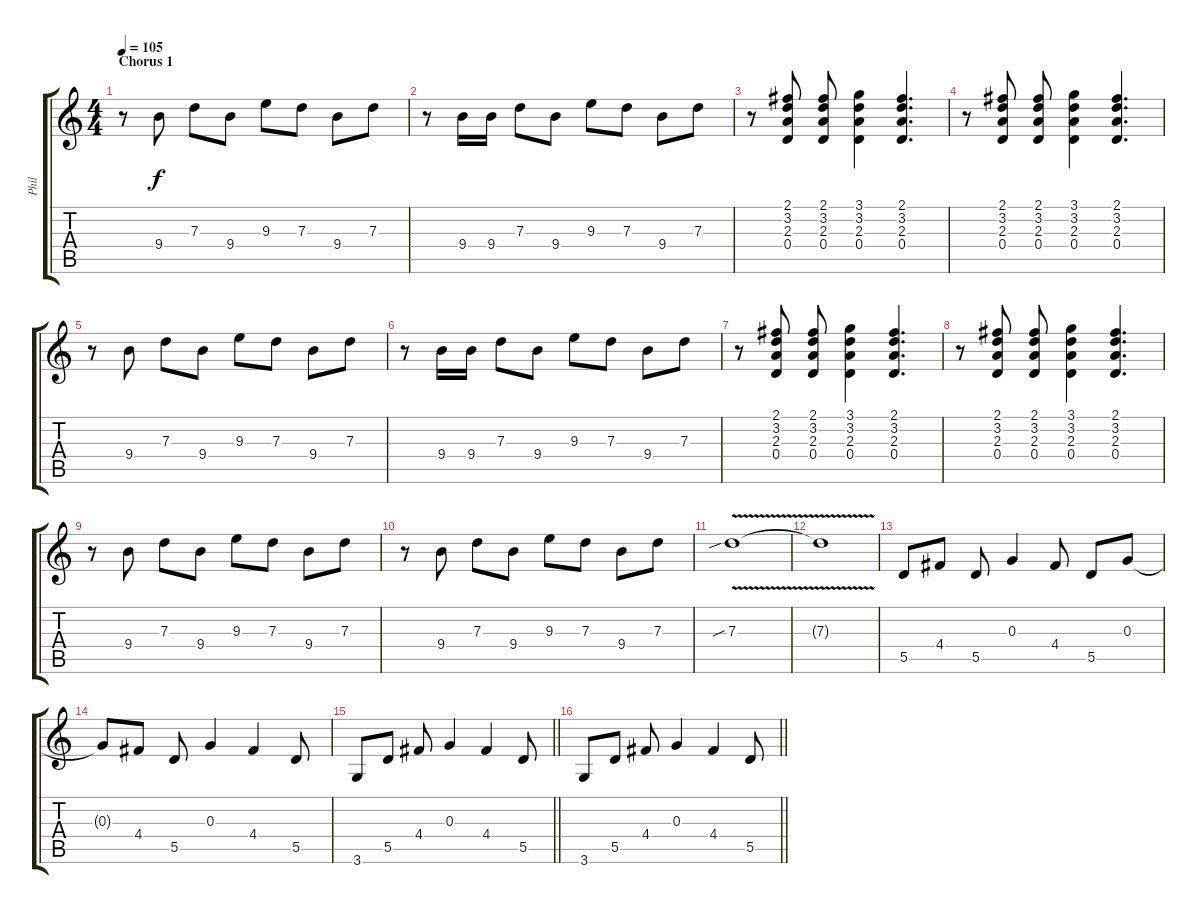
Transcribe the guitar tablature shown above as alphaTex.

\track ("Phil" "Phil") {instrument acousticguitarsteel}
\staff {score tabs}
\tuning (E4 B3 G3 D3 A2 E2) {hide}
\ts (4 4)
\section ("" "Chorus 1")
\tempo 105
\clef g2
\ks c
r.8{dy f} 9.4.8 7.3.8 9.4.8 9.3.8 7.3.8 9.4.8 7.3.8 |
r.8 9.4.16 9.4.16 7.3.8 9.4.8 9.3.8 7.3.8 9.4.8 7.3.8 |
r.8 (2.1 3.2 2.3 0.4).8 (2.1 3.2 2.3 0.4).8 (3.1 3.2 2.3 0.4).4 (2.1 3.2 2.3 0.4).4{d} |
r.8 (2.1 3.2 2.3 0.4).8 (2.1 3.2 2.3 0.4).8 (3.1 3.2 2.3 0.4).4 (2.1 3.2 2.3 0.4).4{d} |
r.8 9.4.8 7.3.8 9.4.8 9.3.8 7.3.8 9.4.8 7.3.8 |
r.8 9.4.16 9.4.16 7.3.8 9.4.8 9.3.8 7.3.8 9.4.8 7.3.8 |
r.8 (2.1 3.2 2.3 0.4).8 (2.1 3.2 2.3 0.4).8 (3.1 3.2 2.3 0.4).4 (2.1 3.2 2.3 0.4).4{d} |
r.8 (2.1 3.2 2.3 0.4).8 (2.1 3.2 2.3 0.4).8 (3.1 3.2 2.3 0.4).4 (2.1 3.2 2.3 0.4).4{d} |
r.8 9.4.8 7.3.8 9.4.8 9.3.8 7.3.8 9.4.8 7.3.8 |
r.8 9.4.8 7.3.8 9.4.8 9.3.8 7.3.8 9.4.8 7.3.8 |
7.3{v sib}.1 |
7.3{t}.1 |
5.5.8 4.4.8 5.5.8 0.3.4 4.4.8 5.5.8 0.3.8 |
0.3{t}.8 4.4.8 5.5.8 0.3.4 4.4.4 5.5.8 |
\barLineRight lightlight
3.6.8 5.5.8 4.4.8 0.3.4 4.4.4 5.5.8 |
\section ("" "")
\barLineRight lightlight
3.6.8 5.5.8 4.4.8 0.3.4 4.4.4 5.5.8
